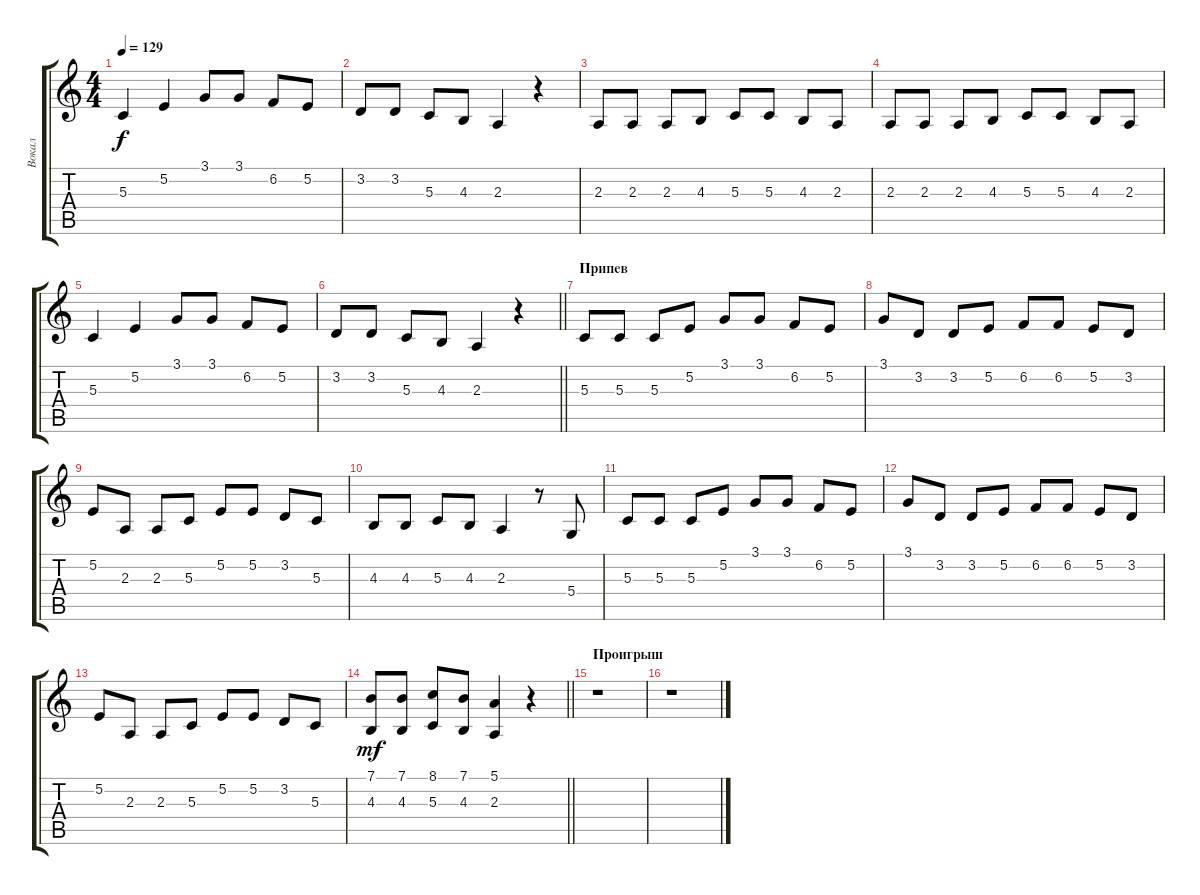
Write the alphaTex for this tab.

\track ("Вокал" "Вокал") {instrument tenorsax}
\staff {score tabs}
\tuning (E4 B3 G3 D3 A2 E2) {hide}
\ts (4 4)
\tempo 129
\clef g2
\ks c
5.3.4{dy f} 5.2.4 3.1.8 3.1.8 6.2.8 5.2.8 |
3.2.8 3.2.8 5.3.8 4.3.8 2.3.4 r.4 |
2.3.8 2.3.8 2.3.8 4.3.8 5.3.8 5.3.8 4.3.8 2.3.8 |
2.3.8 2.3.8 2.3.8 4.3.8 5.3.8 5.3.8 4.3.8 2.3.8 |
5.3.4 5.2.4 3.1.8 3.1.8 6.2.8 5.2.8 |
\barLineRight lightlight
3.2.8 3.2.8 5.3.8 4.3.8 2.3.4 r.4 |
\section ("" "Припев")
5.3.8 5.3.8 5.3.8 5.2.8 3.1.8 3.1.8 6.2.8 5.2.8 |
3.1.8 3.2.8 3.2.8 5.2.8 6.2.8 6.2.8 5.2.8 3.2.8 |
5.2.8 2.3.8 2.3.8 5.3.8 5.2.8 5.2.8 3.2.8 5.3.8 |
4.3.8 4.3.8 5.3.8 4.3.8 2.3.4 r.8 5.4.8 |
5.3.8 5.3.8 5.3.8 5.2.8 3.1.8 3.1.8 6.2.8 5.2.8 |
3.1.8 3.2.8 3.2.8 5.2.8 6.2.8 6.2.8 5.2.8 3.2.8 |
5.2.8 2.3.8 2.3.8 5.3.8 5.2.8 5.2.8 3.2.8 5.3.8 |
\barLineRight lightlight
(7.1 4.3).8{dy mf} (7.1 4.3).8 (8.1 5.3).8 (7.1 4.3).8 (5.1 2.3).4 r.4 |
\section ("" "Проигрыш")
r.1 |
r.1
